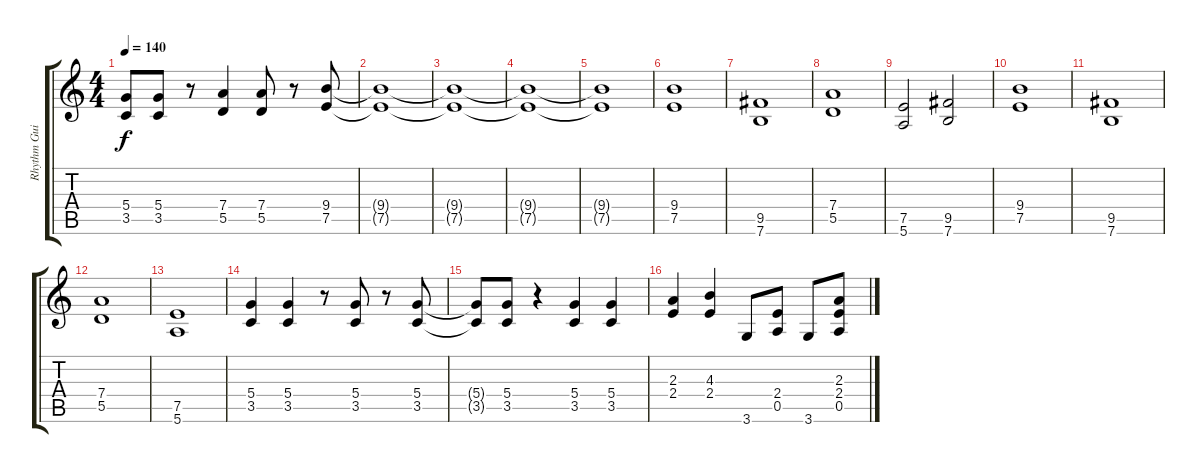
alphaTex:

\track ("Rhythm Guitar" "Rhythm Gui") {instrument electricguitarjazz}
\staff {score tabs}
\tuning (E4 B3 G3 D3 A2 E2) {hide}
\ts (4 4)
\tempo 140
\clef g2
\ks c
(5.4{t} 3.5{t}).8{dy f} (5.4 3.5).8 r.8 (7.4 5.5).4 (7.4 5.5).8 r.8 (9.4 7.5).8 |
(9.4{t} 7.5{t}).1 |
(9.4{t} 7.5{t}).1 |
(9.4{t} 7.5{t}).1 |
(9.4{t} 7.5{t}).1 |
(9.4 7.5).1 |
(9.5 7.6).1 |
(7.4 5.5).1 |
(7.5 5.6).2 (9.5 7.6).2 |
(9.4 7.5).1 |
(9.5 7.6).1 |
(7.4 5.5).1 |
(7.5 5.6).1 |
(5.4 3.5).4 (5.4 3.5).4 r.8 (5.4 3.5).8 r.8 (5.4 3.5).8 |
(5.4{t} 3.5{t}).8 (5.4 3.5).8 r.4 (5.4 3.5).4 (5.4 3.5).4 |
(2.3 2.4).4 (4.3 2.4).4 3.6.8 (2.4 0.5).8 3.6.8 (2.3 2.4 0.5).8
